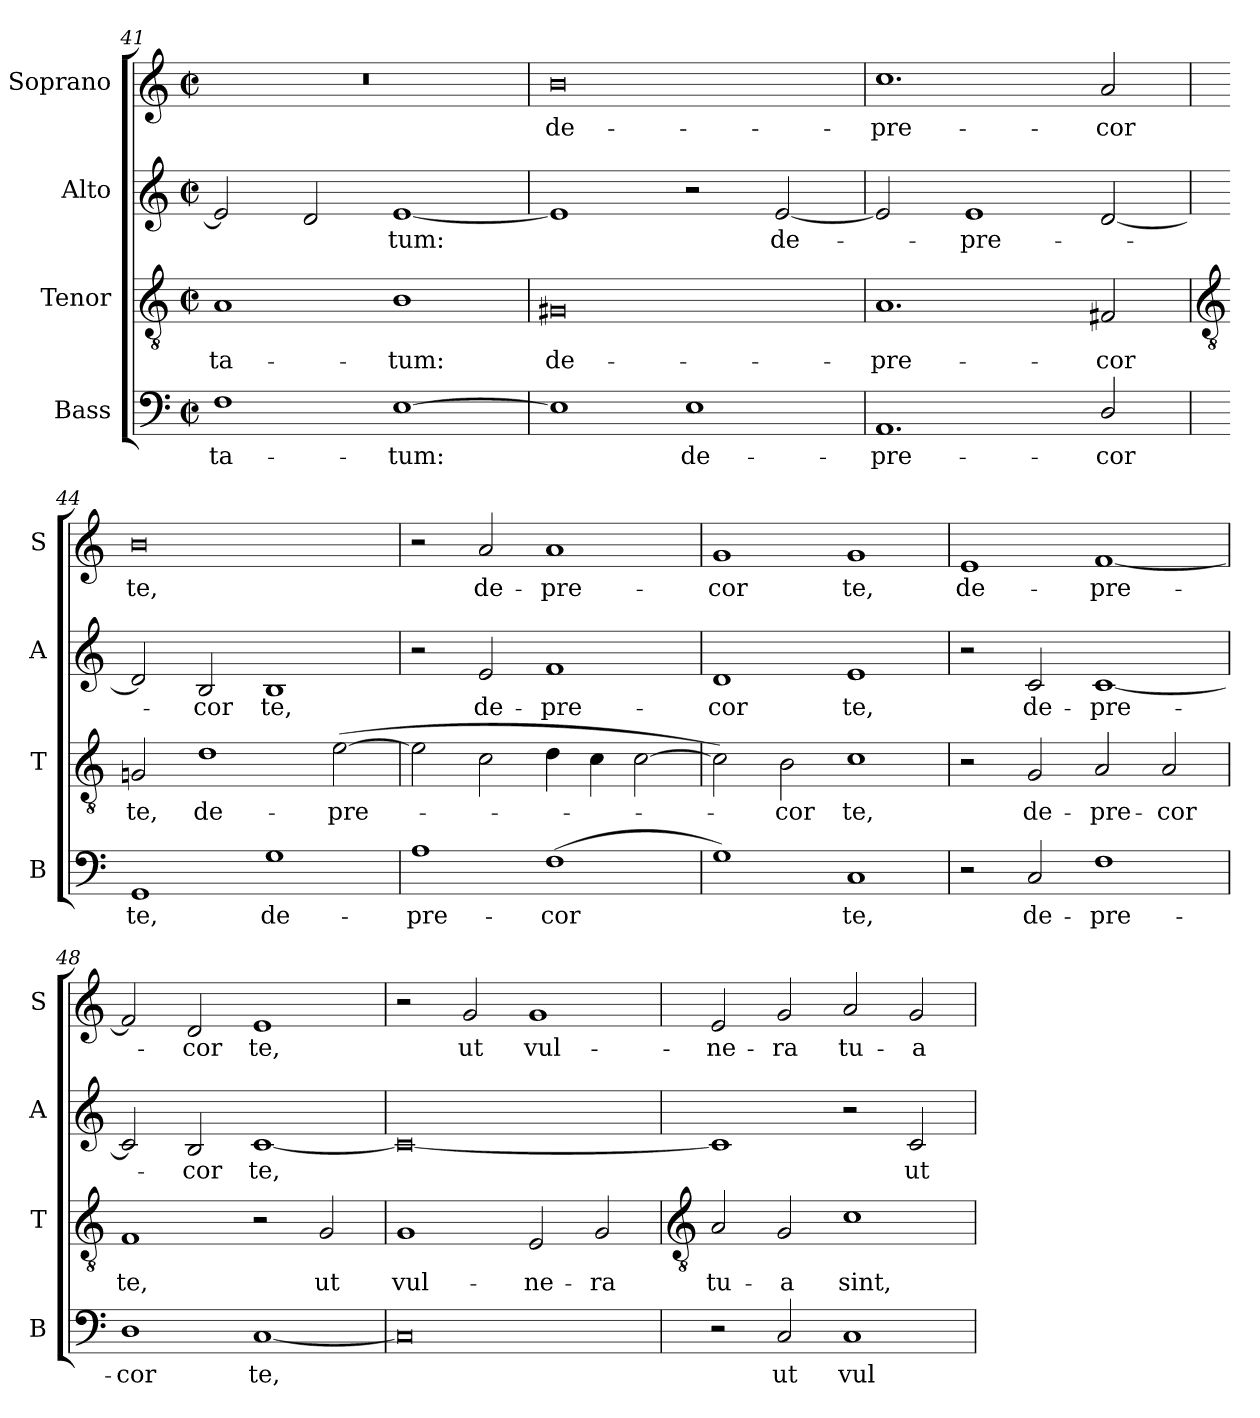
**kern	**text	**kern	**text	**kern	**text	**kern	**text
*part4	*part4	*part3	*part3	*part2	*part2	*part1	*part1
*staff4	*staff4	*staff3	*staff3	*staff2	*staff2	*staff1	*staff1
*I"Bass	*	*I"Tenor	*	*I"Alto	*	*I"Soprano	*
*I'B	*	*I'T	*	*I'A	*	*I'S	*
*clefF4	*	*clefGv2	*	*clefG2	*	*clefG2	*
*k[]	*	*k[]	*	*k[]	*	*k[]	*
*C:	*	*C:	*	*C:	*	*C:	*
*M4/2	*	*M4/2	*	*M4/2	*	*M4/2	*
*met(c|)	*	*met(c|)	*	*met(c|)	*	*met(c|)	*
=41	=41	=41	=41	=41	=41	=41	=41
!	!LO:LY:b	!	!LO:LY:b	!	!	!	!
1F	-ta-	1A	-ta-	2e]	.	0r	.
.	.	.	.	2d	.	.	.
!	!LO:LY:b	!	!LO:LY:b	!	!LO:LY:b	!	!
[1E	-tum:	1B	-tum:	[1e	tum:	.	.
=42	=42	=42	=42	=42	=42	=42	=42
!	!	!	!LO:LY:b	!	!	!	!LO:LY:b
1E]	.	0G#X	de-	1e]	.	0b	de-
!	!LO:LY:b	!	!	!	!	!	!
1E	de-	.	.	2r	.	.	.
!	!	!	!	!	!LO:LY:b	!	!
.	.	.	.	[2e	de-	.	.
=43	=43	=43	=43	=43	=43	=43	=43
!	!LO:LY:b	!	!LO:LY:b	!	!	!	!LO:LY:b
1.AA	-pre-	1.A	-pre-	2e]	.	1.cc	-pre-
!	!	!	!	!	!LO:LY:b	!	!
.	.	.	.	1e	pre-	.	.
!	!LO:LY:b	!	!LO:LY:b	!	!	!	!LO:LY:b
2D/	-cor	2F#X	-cor	[2d	.	2a	-cor
!!LO:LB:g=z
=44	=44	=44	=44	=44	=44	=44	=44
*	*	*clefGv2	*	*	*	*	*
!	!LO:LY:b	!	!LO:LY:b	!	!	!	!LO:LY:b
1GG	te,	2Gn	te,	2d]	.	0b	te,
!	!	!	!LO:LY:b	!	!LO:LY:b	!	!
.	.	1d	de-	2B	cor	.	.
!	!LO:LY:b	!	!	!	!LO:LY:b	!	!
1G	de-	.	.	1B	te,	.	.
!	!	!	!LO:LY:b	!	!	!	!
.	.	(>[2e	-pre-	.	.	.	.
=45	=45	=45	=45	=45	=45	=45	=45
!	!LO:LY:b	!	!	!	!	!	!
1A	-pre-	2e]	.	2r	.	2r	.
!	!	!	!	!	!LO:LY:b	!	!LO:LY:b
.	.	2c	.	2e	de-	2a	de-
!	!LO:LY:b	!	!	!	!LO:LY:b	!	!LO:LY:b
(>1F	-cor	4d	.	1f	-pre-	1a	-pre-
.	.	4c	.	.	.	.	.
.	.	[2c	.	.	.	.	.
=46	=46	=46	=46	=46	=46	=46	=46
!	!	!	!	!	!LO:LY:b	!	!LO:LY:b
1G)	.	2c])	.	1d	-cor	1g	-cor
!	!	!	!LO:LY:b	!	!	!	!
.	.	2B	cor	.	.	.	.
!	!LO:LY:b	!	!LO:LY:b	!	!LO:LY:b	!	!LO:LY:b
1C	te,	1c	te,	1e	te,	1g	te,
=47	=47	=47	=47	=47	=47	=47	=47
!	!	!	!	!	!	!	!LO:LY:b
2r	.	2r	.	2r	.	1e	de-
!	!LO:LY:b	!	!LO:LY:b	!	!LO:LY:b	!	!
2C	de-	2G	de-	2c	de-	.	.
!	!LO:LY:b	!	!LO:LY:b	!	!LO:LY:b	!	!LO:LY:b
1F	-pre-	2A	-pre-	[1c	-pre-	[1f	-pre-
!	!	!	!LO:LY:b	!	!	!	!
.	.	2A	-cor	.	.	.	.
=48	=48	=48	=48	=48	=48	=48	=48
!	!LO:LY:b	!	!LO:LY:b	!	!	!	!
1D	-cor	1F	te,	2c]	.	2f]	.
!	!	!	!	!	!LO:LY:b	!	!LO:LY:b
.	.	.	.	2B	cor	2d	cor
!	!LO:LY:b	!	!	!	!LO:LY:b	!	!LO:LY:b
[1C	te,	2r	.	[1c	te,	1e	te,
!	!	!	!LO:LY:b	!	!	!	!
.	.	2G	ut	.	.	.	.
=49	=49	=49	=49	=49	=49	=49	=49
!	!	!	!LO:LY:b	!	!	!	!
0C]	.	1G	vul-	0c_	.	2r	.
!	!	!	!	!	!	!	!LO:LY:b
.	.	.	.	.	.	2g	ut
!	!	!	!LO:LY:b	!	!	!	!LO:LY:b
.	.	2E	-ne-	.	.	1g	vul-
!	!	!	!LO:LY:b	!	!	!	!
.	.	2G	-ra	.	.	.	.
!!LO:LB:g=z
=50	=50	=50	=50	=50	=50	=50	=50
*	*	*clefGv2	*	*	*	*	*
!	!	!	!LO:LY:b	!	!	!	!LO:LY:b
2r	.	2A	tu-	1c]	.	2e	-ne-
!	!LO:LY:b	!	!LO:LY:b	!	!	!	!LO:LY:b
2C	ut	2G	-a	.	.	2g	-ra
!	!LO:LY:b	!	!LO:LY:b	!	!	!	!LO:LY:b
1C	vul-	1c	sint,	2r	.	2a	tu-
!	!	!	!	!	!LO:LY:b	!	!LO:LY:b
.	.	.	.	2c	ut	2g	-a
=	=	=	=	=	=	=	=
*-	*-	*-	*-	*-	*-	*-	*-
